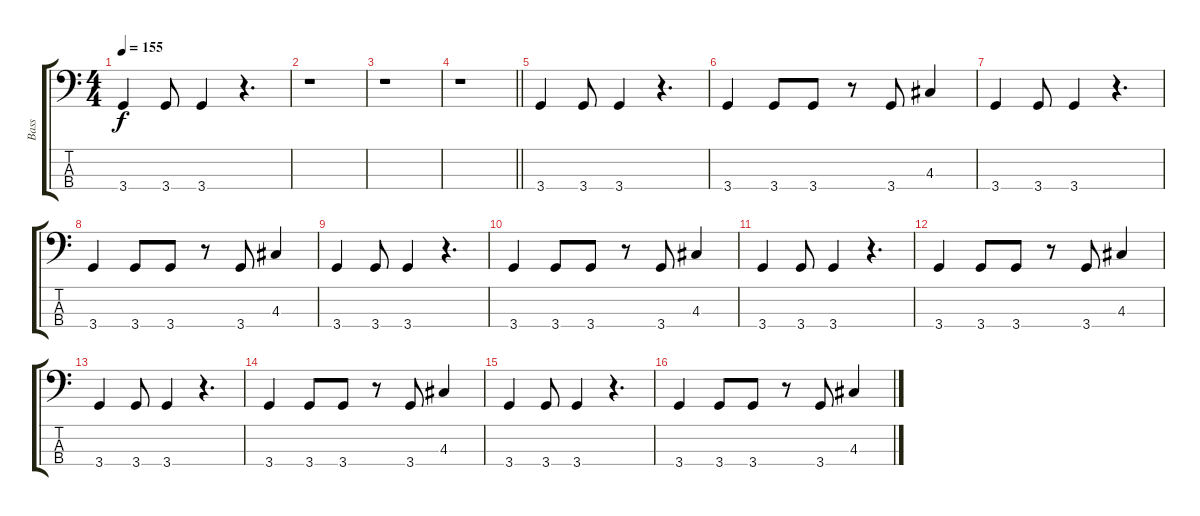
\track ("Bass" "Bass") {instrument electricbassfinger}
\staff {score tabs}
\tuning (G2 D2 A1 E1) {hide}
\ts (4 4)
\tempo 155
\clef f4
\ks c
3.4.4{dy f} 3.4.8 3.4.4 r.4{d} |
r.1 |
r.1 |
\barLineRight lightlight
r.1 |
3.4.4 3.4.8 3.4.4 r.4{d} |
3.4.4 3.4.8 3.4.8 r.8 3.4.8 4.3.4 |
3.4.4 3.4.8 3.4.4 r.4{d} |
3.4.4 3.4.8 3.4.8 r.8 3.4.8 4.3.4 |
3.4.4 3.4.8 3.4.4 r.4{d} |
3.4.4 3.4.8 3.4.8 r.8 3.4.8 4.3.4 |
3.4.4 3.4.8 3.4.4 r.4{d} |
3.4.4 3.4.8 3.4.8 r.8 3.4.8 4.3.4 |
3.4.4 3.4.8 3.4.4 r.4{d} |
3.4.4 3.4.8 3.4.8 r.8 3.4.8 4.3.4 |
3.4.4 3.4.8 3.4.4 r.4{d} |
3.4.4 3.4.8 3.4.8 r.8 3.4.8 4.3.4
